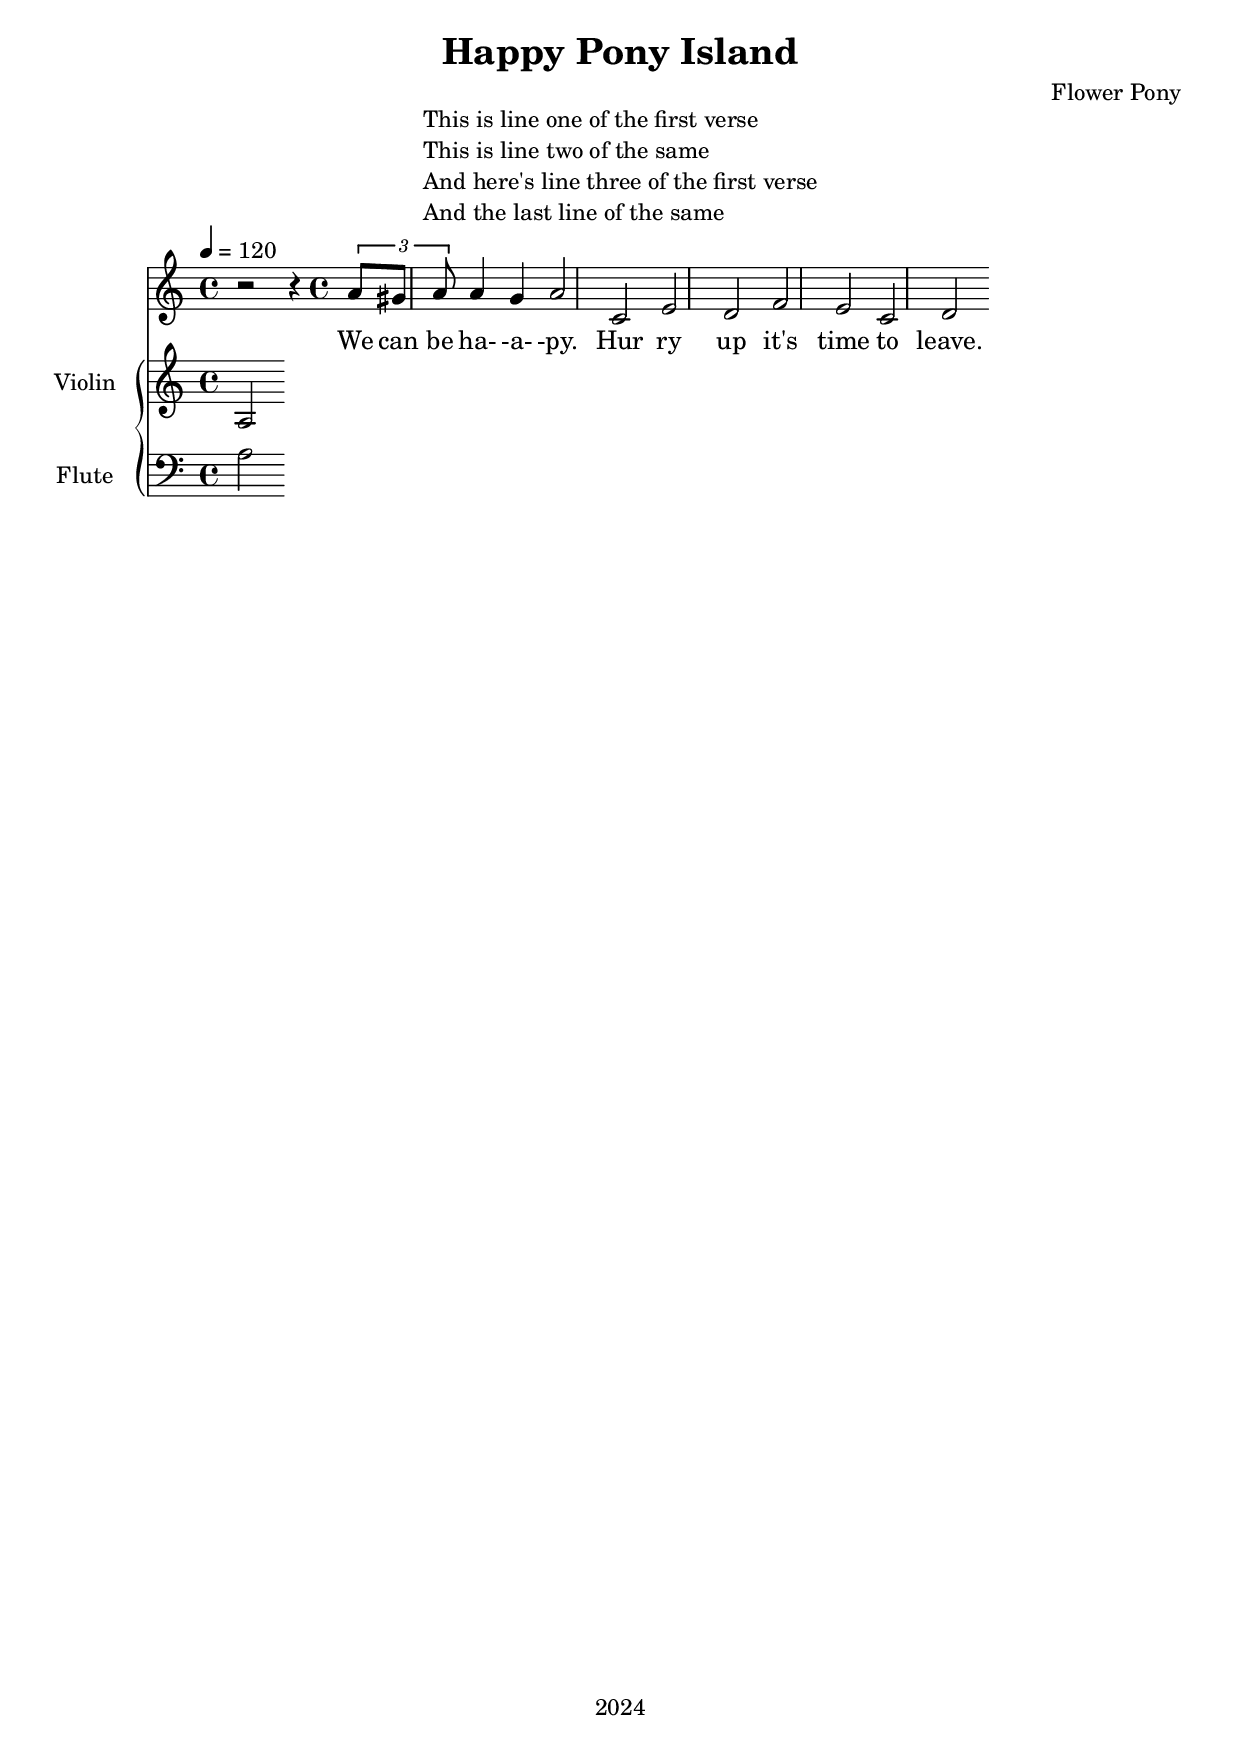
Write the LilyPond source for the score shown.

\version "2.21.0"

\header {
 date = "2024"
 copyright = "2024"
 title = "Happy Pony Island"
 composer = "Flower Pony"
}


\book {

\markup {
  \fill-line {
    ""
    {
      \column {
        \left-align {
          "This is line one of the first verse"
          "This is line two of the same"
          "And here's line three of the first verse"
          "And the last line of the same"
        }
      }
    }
    ""
  }
}

  \score {
  <<
    \new Staff = "singer" <<
      \new Voice = "vocal" { \time 4/4

 % Starting with rests to come in on the fourth count
  r2 r4 
  \tuplet 3/4 { a'8 gis'8 a'8 } % Triplet starting on the fourth count
  a'4 g' a'2
                     c' e' d' f' e' c' d'}
      \addlyrics { \time 4/4 

                    We can be ha- -a- -py.
                    Hur ry up it's time to leave.
                    Few will un der stand and that's OK. }
                            
    >>
\new PianoStaff = "piano" <<
      \new Staff = "upper" \with {
  instrumentName = "Violin "
  shortInstrumentName = ""
}
{
        \set Staff.midiInstrument = "glockenspiel"
        \tempo 4 = 120 % This sets the quarter note (crotchet) to 120 BPM

       \clef treble 
        \time 4/4 


                                        { a }
      }
      \new Staff = "lower" 
\with {
  instrumentName = "Flute "
  shortInstrumentName = ""
} { 
        \set Staff.midiInstrument = "flute"
        \tempo 4 = 120 % This sets the quarter note (crotchet) to 120 BPM

        \clef bass 
        \time 4/4 { 
          a } 
      }
    >>


  >>
  \layout { }
  \midi { }
  }
}
